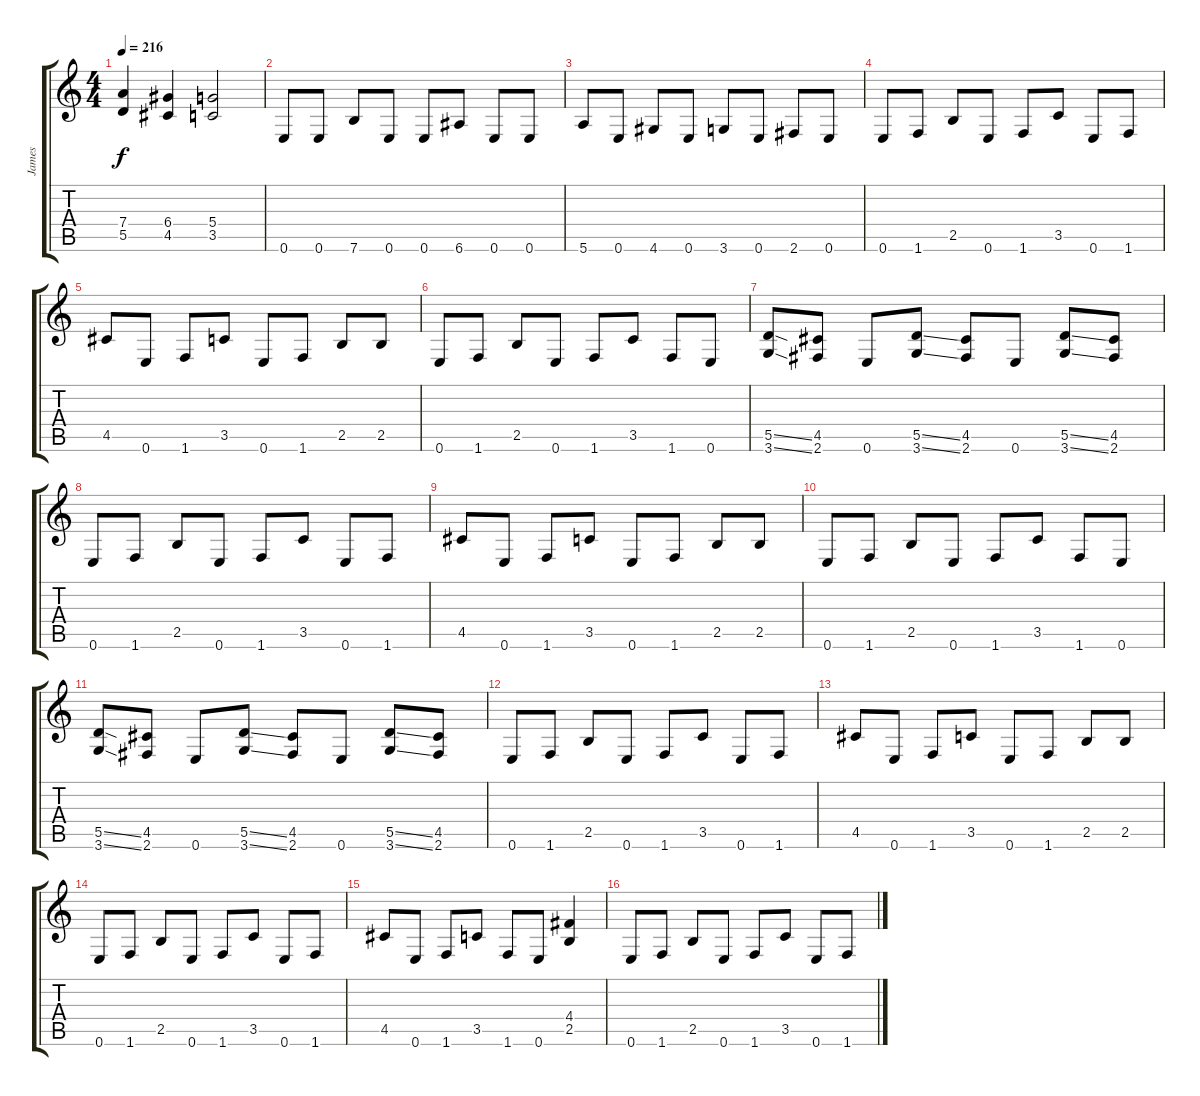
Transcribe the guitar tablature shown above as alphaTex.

\track ("James" "James") {instrument distortionguitar}
\staff {score tabs}
\tuning (E4 B3 G3 D3 A2 E2) {hide}
\ts (4 4)
\tempo 216
\clef g2
\ks c
(7.4 5.5).4{dy f} (6.4 4.5).4 (5.4 3.5).2 |
0.6.8 0.6.8 7.6.8 0.6.8 0.6.8 6.6.8 0.6.8 0.6.8 |
5.6.8 0.6.8 4.6.8 0.6.8 3.6.8 0.6.8 2.6.8 0.6.8 |
0.6.8 1.6.8 2.5.8 0.6.8 1.6.8 3.5.8 0.6.8 1.6.8 |
4.5.8 0.6.8 1.6.8 3.5.8 0.6.8 1.6.8 2.5.8 2.5.8 |
0.6.8 1.6.8 2.5.8 0.6.8 1.6.8 3.5.8 1.6.8 0.6.8 |
(5.5{ss} 3.6{ss}).8 (4.5 2.6).8 0.6.8 (5.5{ss} 3.6{ss}).8 (4.5 2.6).8 0.6.8 (5.5{ss} 3.6{ss}).8 (4.5 2.6).8 |
0.6.8 1.6.8 2.5.8 0.6.8 1.6.8 3.5.8 0.6.8 1.6.8 |
4.5.8 0.6.8 1.6.8 3.5.8 0.6.8 1.6.8 2.5.8 2.5.8 |
0.6.8 1.6.8 2.5.8 0.6.8 1.6.8 3.5.8 1.6.8 0.6.8 |
(5.5{ss} 3.6{ss}).8 (4.5 2.6).8 0.6.8 (5.5{ss} 3.6{ss}).8 (4.5 2.6).8 0.6.8 (5.5{ss} 3.6{ss}).8 (4.5 2.6).8 |
0.6.8 1.6.8 2.5.8 0.6.8 1.6.8 3.5.8 0.6.8 1.6.8 |
4.5.8 0.6.8 1.6.8 3.5.8 0.6.8 1.6.8 2.5.8 2.5.8 |
0.6.8 1.6.8 2.5.8 0.6.8 1.6.8 3.5.8 0.6.8 1.6.8 |
4.5.8 0.6.8 1.6.8 3.5.8 1.6.8 0.6.8 (4.4 2.5).4 |
0.6.8 1.6.8 2.5.8 0.6.8 1.6.8 3.5.8 0.6.8 1.6.8
